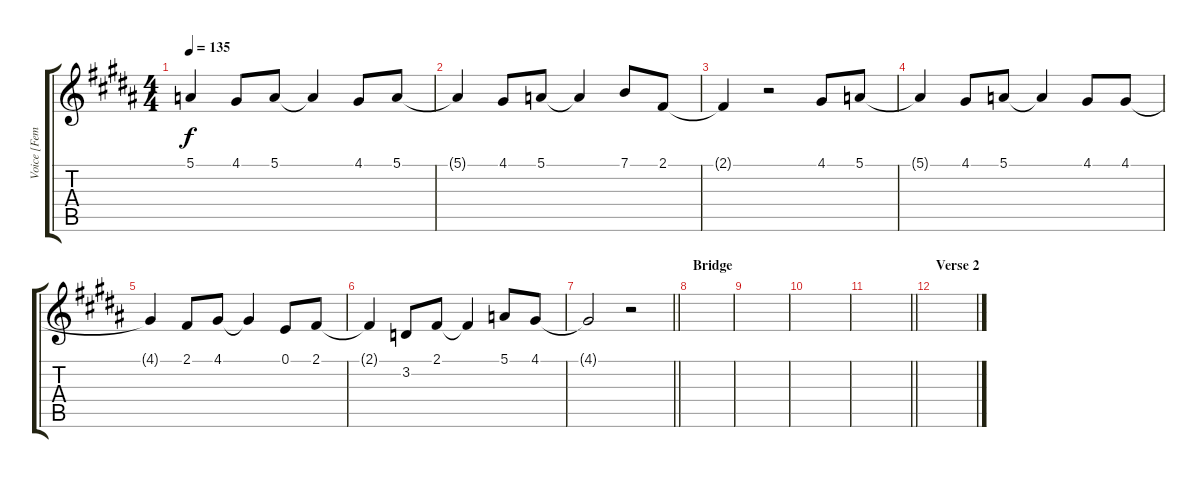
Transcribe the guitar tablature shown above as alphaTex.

\track ("Voice [Female]" "Voice [Fem") {instrument pad1newage}
\staff {score tabs}
\tuning (E4 B3 G3 D3 A2 E2) {hide}
\ts (4 4)
\tempo 135
\clef g2
\ks b
5.1{t}.4{dy f} 4.1.8 5.1.8 5.1{t}.4 4.1.8 5.1.8 |
5.1{t}.4 4.1.8 5.1.8 5.1{t}.4 7.1.8 2.1.8 |
2.1{t}.4 r.2 4.1.8 5.1.8 |
5.1{t}.4 4.1.8 5.1.8 5.1{t}.4 4.1.8 4.1.8 |
4.1{t}.4 2.1.8 4.1.8 4.1{t}.4 0.1.8 2.1.8 |
2.1{t}.4 3.2.8 2.1.8 2.1{t}.4 5.1.8 4.1.8 |
\barLineRight lightlight
4.1{t}.2 r.2 |
\section ("" "Bridge")
|
|
|
\barLineRight lightlight
|
\section ("" "Verse 2")
